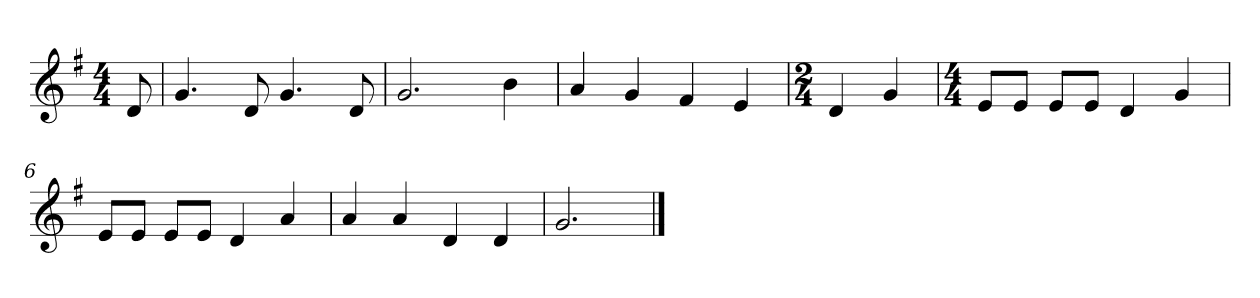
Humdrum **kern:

**kern
*part1
*staff1
*k[f#]
*M4/4
*MM120
=
8d
=1
4.g
8d
4.g
8d
=2
2.g
4b
=3
4a
4g
4f#
4e
=4
*M2/4
4d
4g
=5
*M4/4
8eL
8eJ
8eL
8eJ
4d
4g
=6
8eL
8eJ
8eL
8eJ
4d
4a
=7
4a
4a
4d
4d
=8
2.g
==
*-
